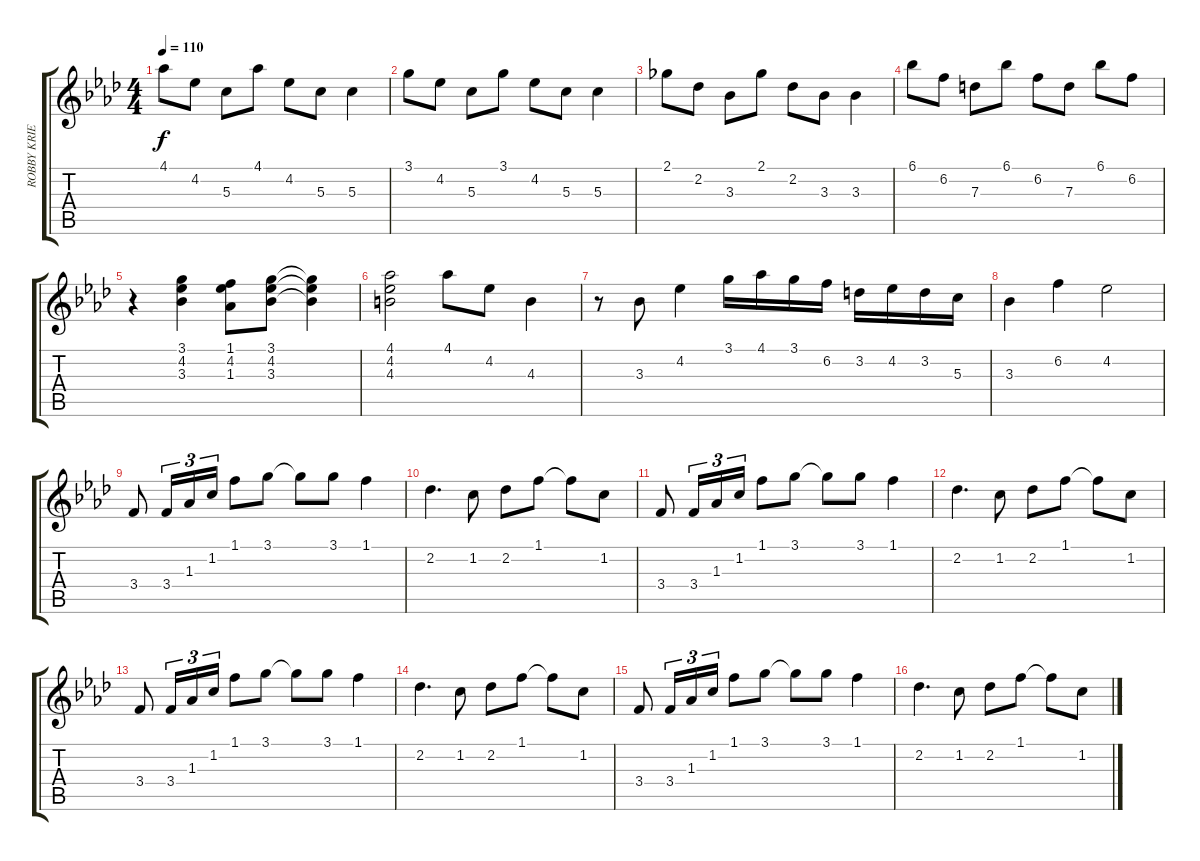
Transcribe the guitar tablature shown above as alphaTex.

\track ("ROBBY KRIEGER" "ROBBY KRIE") {instrument electricguitarjazz}
\staff {score tabs}
\tuning (E4 B3 G3 D3 A2 E2) {hide}
\ts (4 4)
\tempo 110
\clef g2
\ks ab
4.1.8{dy f} 4.2.8 5.3.8 4.1.8 4.2.8 5.3.8 5.3.4 |
3.1.8 4.2.8 5.3.8 3.1.8 4.2.8 5.3.8 5.3.4 |
2.1.8 2.2.8 3.3.8 2.1.8 2.2.8 3.3.8 3.3.4 |
6.1.8 6.2.8 7.3.8 6.1.8 6.2.8 7.3.8 6.1.8 6.2.8 |
r.4 (3.1 4.2 3.3).4 (1.1 4.2 1.3).8 (3.1 4.2 3.3).8 (3.1{t} 4.2{t} 3.3{t}).4 |
(4.1 4.2 4.3).2 4.1.8 4.2.8 4.3.4 |
r.8 3.3.8 4.2.4 3.1.16 4.1.16 3.1.16 6.2.16 3.2.16 4.2.16 3.2.16 5.3.16 |
3.3.4 6.2.4 4.2.2 |
3.4.8 3.4.16{tu (3 2)} 1.3.16{tu (3 2)} 1.2.16{tu (3 2)} 1.1.8 3.1.8 3.1{t}.8 3.1.8 1.1.4 |
2.2.4{d} 1.2.8 2.2.8 1.1.8 1.1{t}.8 1.2.8 |
3.4.8 3.4.16{tu (3 2)} 1.3.16{tu (3 2)} 1.2.16{tu (3 2)} 1.1.8 3.1.8 3.1{t}.8 3.1.8 1.1.4 |
2.2.4{d} 1.2.8 2.2.8 1.1.8 1.1{t}.8 1.2.8 |
3.4.8 3.4.16{tu (3 2)} 1.3.16{tu (3 2)} 1.2.16{tu (3 2)} 1.1.8 3.1.8 3.1{t}.8 3.1.8 1.1.4 |
2.2.4{d} 1.2.8 2.2.8 1.1.8 1.1{t}.8 1.2.8 |
3.4.8 3.4.16{tu (3 2)} 1.3.16{tu (3 2)} 1.2.16{tu (3 2)} 1.1.8 3.1.8 3.1{t}.8 3.1.8 1.1.4 |
2.2.4{d} 1.2.8 2.2.8 1.1.8 1.1{t}.8 1.2.8
